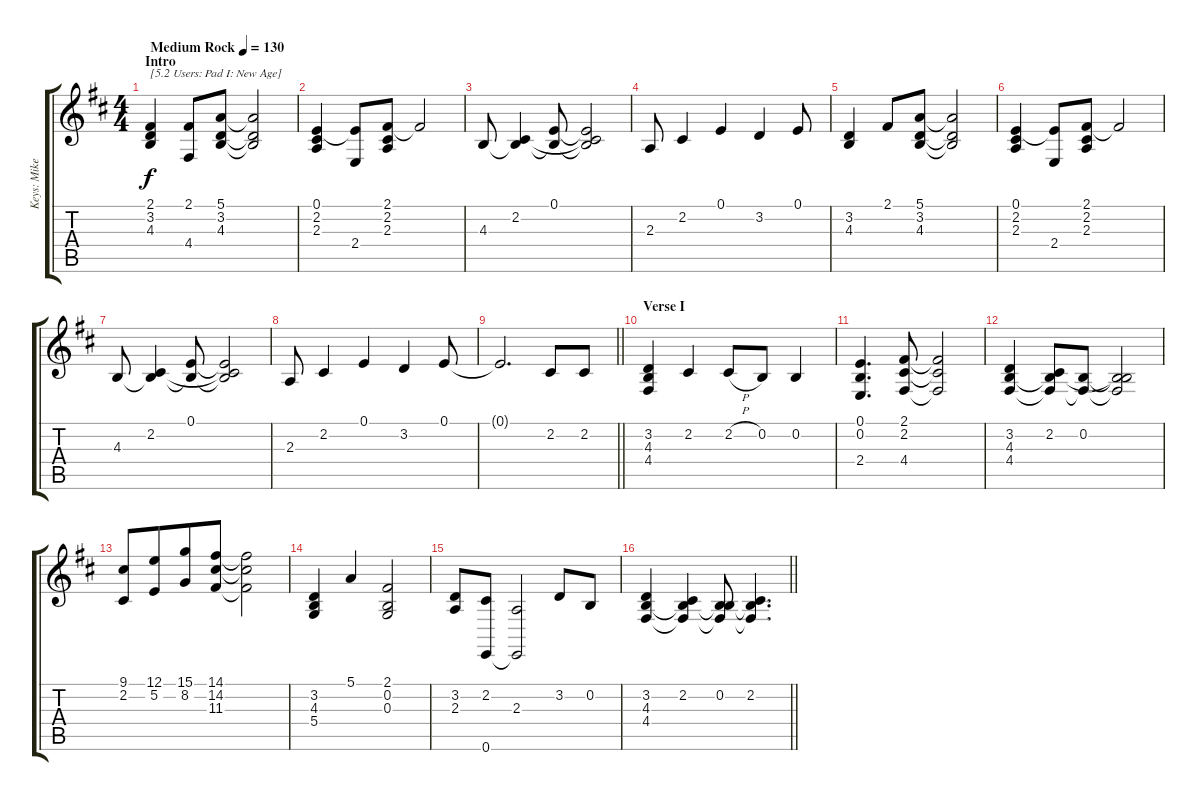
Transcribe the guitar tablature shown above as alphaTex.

\track ("Keys: Mike" "Keys: Mike") {instrument pad1newage}
\staff {score tabs}
\tuning (E4 B3 G3 D3 A2 E2) {hide}
\ts (4 4)
\section ("" "Intro")
\tempo (130 "Medium Rock")
\clef g2
\ks d
(2.1 3.2 4.3).4{txt "[5.2 Users: Pad I: New Age]" dy f instrument pad1newage} (2.1 4.4).8 (5.1 3.2 4.3).8 (5.1{t} 3.2{t} 4.3{t}).2 |
(0.1 2.2 2.3).4 (0.1{t} 2.4).8 (2.1 2.2 2.3).8 2.1{t}.2 |
4.3.8 (2.2 4.3{t}).4 (0.1 4.3{t}).8 (0.1{t} 2.2{t} 4.3{t}).2 |
2.3.8 2.2.4 0.1.4 3.2.4 0.1.8 |
(3.2 4.3).4 2.1.8 (5.1 3.2 4.3).8 (5.1{t} 3.2{t} 4.3{t}).2 |
(0.1 2.2 2.3).4 (0.1{t} 2.4).8 (2.1 2.2 2.3).8 2.1{t}.2 |
4.3.8 (2.2 4.3{t}).4 (0.1 4.3{t}).8 (0.1{t} 2.2{t} 4.3{t}).2 |
2.3.8 2.2.4 0.1.4 3.2.4 0.1.8 |
\barLineRight lightlight
0.1{t}.2{d} 2.2.8 2.2.8 |
\section ("" "Verse I")
(3.2 4.3 4.4).4 2.2.4 2.2{h}.8 0.2.8 0.2.4 |
(0.1 0.2 2.4).4{d} (2.1 2.2 4.4).8 (2.1{t} 2.2{t} 4.4{t}).2 |
(3.2 4.3 4.4).4{beam merge} (2.2 4.3{t} 4.4{t}).8 (0.2 4.4{t}).8 (0.2{t} 4.3{t} 4.4{t}).2 |
(9.1 2.2).8 (12.1 5.2).8{beam merge} (15.1 8.2).8 (14.1 14.2 11.3).8 (14.1{t} 14.2{t} 11.3{t}).2 |
(3.2 4.3 5.4).4 5.1.4 (2.1 0.2 0.3).2 |
(3.2 2.3).8 (2.2 0.6).8 (2.3 0.6{t}).2 3.2.8 0.2.8 |
\barLineRight lightlight
(3.2 4.3 4.4).4 (2.2 4.3{t} 4.4{t}).4 (0.2 4.3{t} 4.4{t}).8 (2.2 4.3{t} 4.4{t}).4{d}
